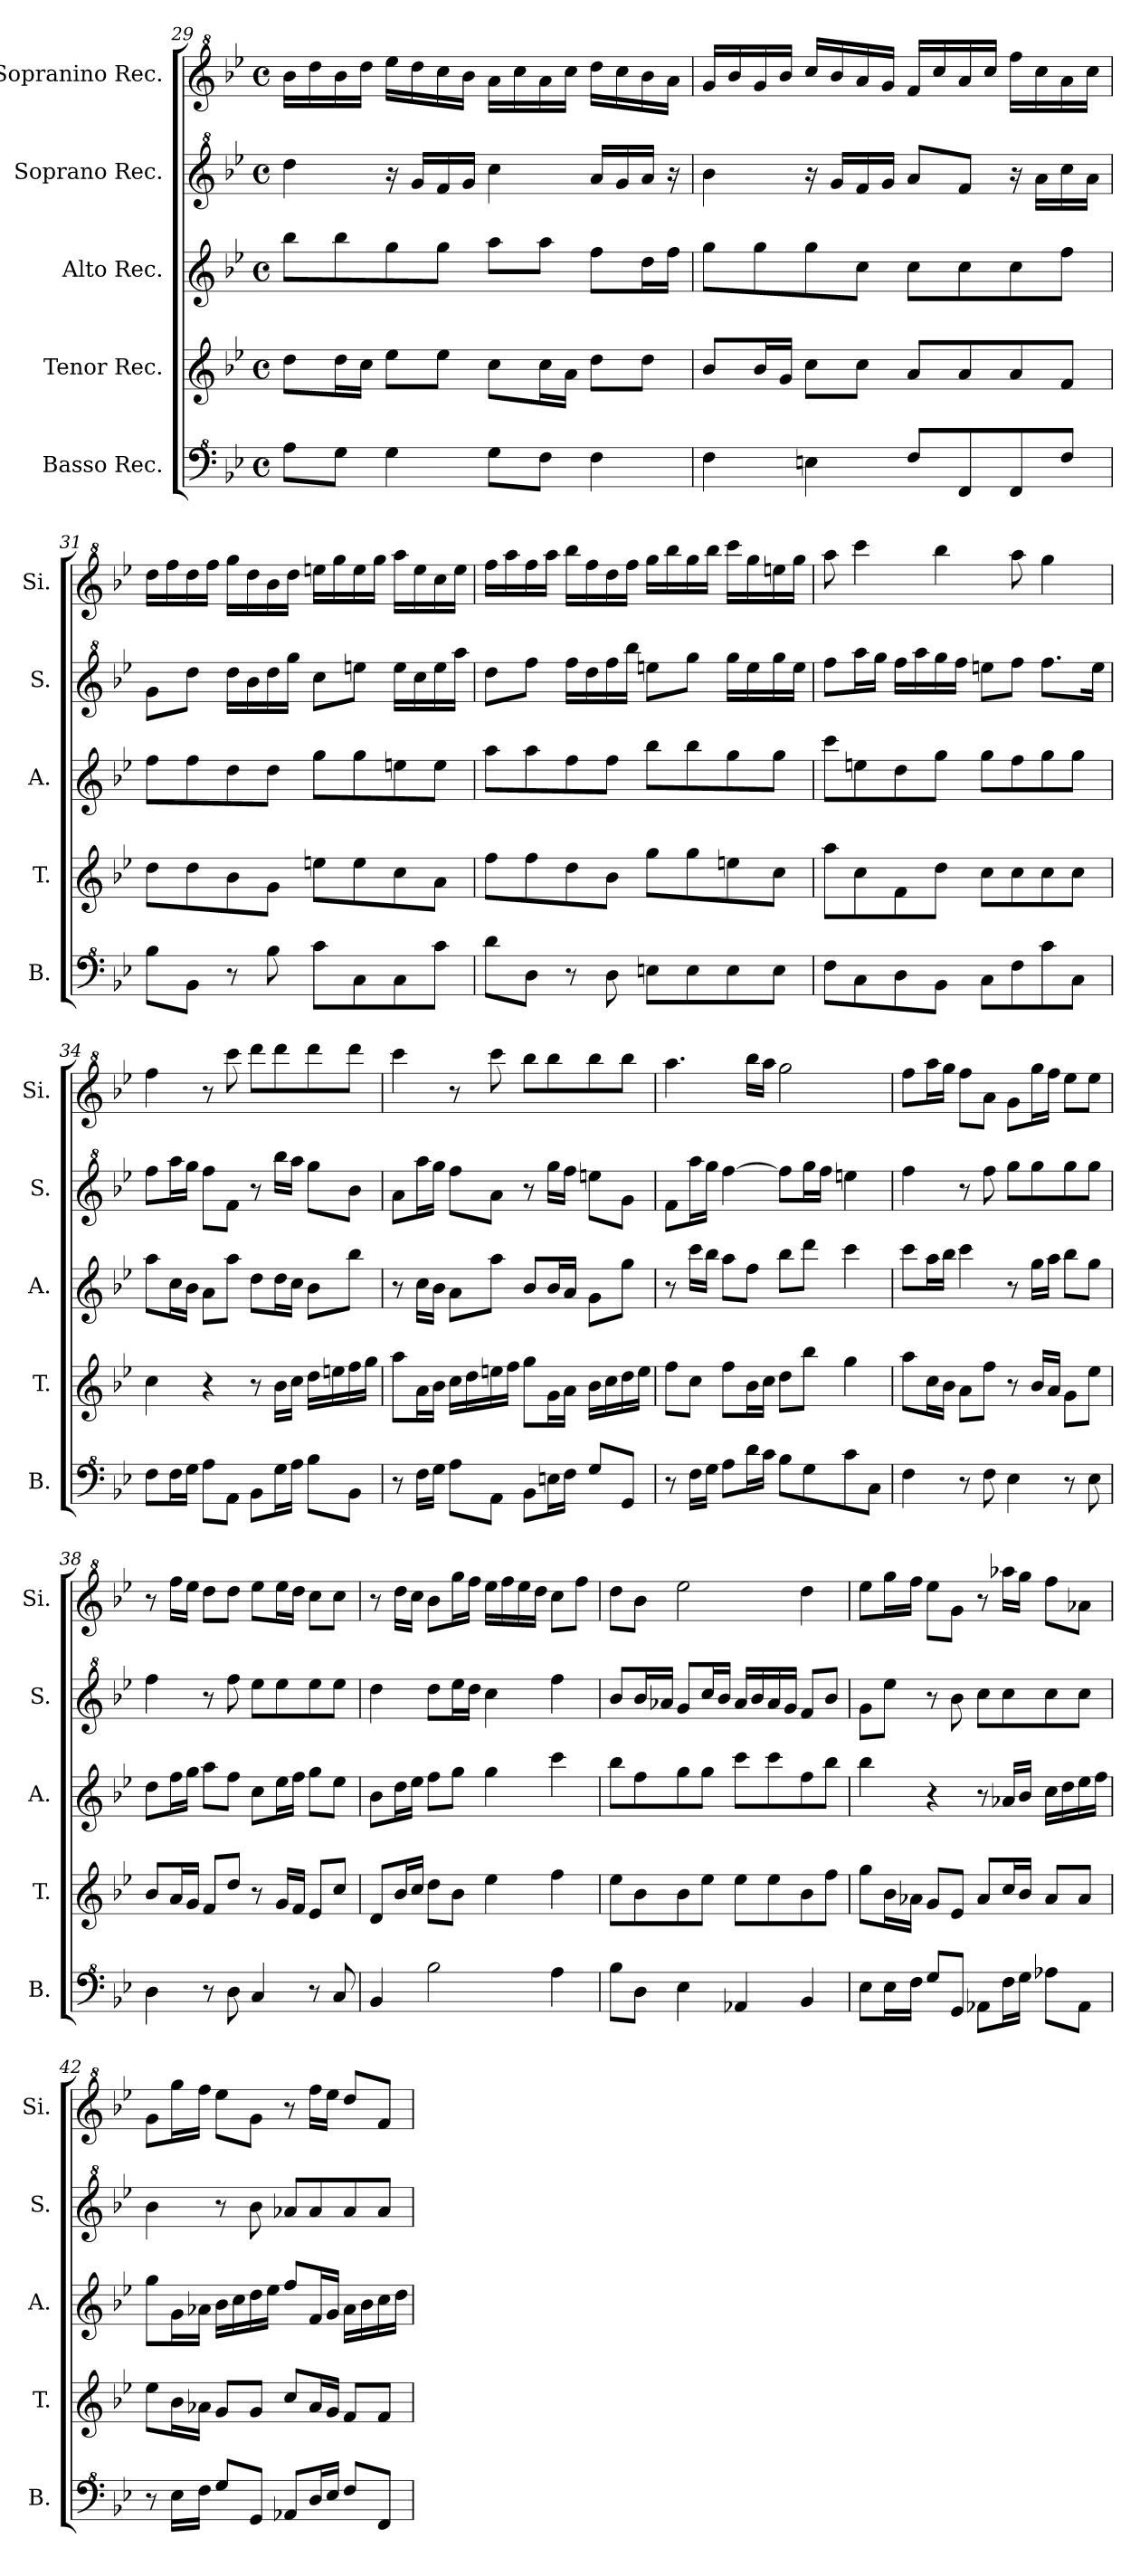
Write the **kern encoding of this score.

**kern	**kern	**kern	**kern	**kern
*part5	*part4	*part3	*part2	*part1
*staff5	*staff4	*staff3	*staff2	*staff1
*I"Basso Rec.	*I"Tenor Rec.	*I"Alto Rec.	*I"Soprano Rec.	*I"Sopranino Rec.
*I'B.	*I'T.	*I'A.	*I'S.	*I'Si.
*clefF^4	*clefG2	*clefG2	*clefG^2	*clefG^2
*k[b-e-]	*k[b-e-]	*k[b-e-]	*k[b-e-]	*k[b-e-]
*M4/4	*M4/4	*M4/4	*M4/4	*M4/4
*met(c)	*met(c)	*met(c)	*met(c)	*met(c)
=29	=29	=29	=29	=29
8a\L	8dd\L	8bb-\L	4ddd\	16bb-\LL
.	.	.	.	16ddd\
8g\J	16dd\L	8bb-\	.	16bb-\
.	16cc\JJ	.	.	16ddd\JJ
4g\	8ee-\L	8gg\	16r	16eee-\LL
.	.	.	16gg/LL	16ddd\
.	8ee-\J	8gg\J	16ff/	16ccc\
.	.	.	16gg/JJ	16bb-\JJ
8g\L	8cc\L	8aa\L	4ccc\	16aa\LL
.	.	.	.	16ccc\
8f\J	16cc\L	8aa\J	.	16aa\
.	16a\JJ	.	.	16ccc\JJ
4f\	8dd\L	8ff\L	16aa/LL	16ddd\LL
.	.	.	16gg/	16ccc\
.	8dd\J	16dd\L	16aa/JJ	16bb-\
.	.	16ff\JJ	16r	16aa\JJ
=30	=30	=30	=30	=30
4f\	8b-/L	8gg\L	4bb-\	16gg/LL
.	.	.	.	16bb-/
.	16b-/L	8gg\	.	16gg/
.	16g/JJ	.	.	16bb-/JJ
4en\	8cc\L	8gg\	16r	16ccc/LL
.	.	.	16gg/LL	16bb-/
.	8cc\J	8cc\J	16ff/	16aa/
.	.	.	16gg/JJ	16gg/JJ
8f/L	8a/L	8cc\L	8aa/L	16ff/LL
.	.	.	.	16ccc/
8F/	8a/	8cc\	8ff/J	16aa/
.	.	.	.	16ccc/JJ
8F/	8a/	8cc\	16r	16fff\LL
.	.	.	16aa\LL	16ccc\
8f/J	8f/J	8ff\J	16ccc\	16aa\
.	.	.	16aa\JJ	16ccc\JJ
!!LO:LB:g=z
=31	=31	=31	=31	=31
8b-\L	8dd\L	8ff\L	8gg\L	16ddd\LL
.	.	.	.	16fff\
8B-\J	8dd\	8ff\	8ddd\J	16ddd\
.	.	.	.	16fff\JJ
8r	8b-\	8dd\	16ddd\LL	16ggg\LL
.	.	.	16bb-\	16ddd\
8b-\	8g\J	8dd\J	16ddd\	16bb-\
.	.	.	16ggg\JJ	16ddd\JJ
8cc\L	8een\L	8gg\L	8ccc\L	16eeen\LL
.	.	.	.	16ggg\
8c\	8ee\	8gg\	8eeen\J	16eee\
.	.	.	.	16ggg\JJ
8c\	8cc\	8een\	16eee\LL	16aaa\LL
.	.	.	16ccc\	16eee\
8cc\J	8a\J	8ee\J	16eee\	16ccc\
.	.	.	16aaa\JJ	16eee\JJ
=32	=32	=32	=32	=32
8dd\L	8ff\L	8aa\L	8ddd\L	16fff\LL
.	.	.	.	16aaa\
8d\J	8ff\	8aa\	8fff\J	16fff\
.	.	.	.	16aaa\JJ
8r	8dd\	8ff\	16fff\LL	16bbb-\LL
.	.	.	16ddd\	16fff\
8d\	8b-\J	8ff\J	16fff\	16ddd\
.	.	.	16bbb-\JJ	16fff\JJ
8en\L	8gg\L	8bb-\L	8eeen\L	16ggg\LL
.	.	.	.	16bbb-\
8e\	8gg\	8bb-\	8ggg\J	16ggg\
.	.	.	.	16bbb-\JJ
8e\	8een\	8gg\	16ggg\LL	16cccc\LL
.	.	.	16eee\	16ggg\
8e\J	8cc\J	8gg\J	16ggg\	16eeen\
.	.	.	16eee\JJ	16ggg\JJ
=33	=33	=33	=33	=33
8f\L	8aa\L	8ccc\L	8fff\L	8aaa\
8c\	8cc\	8een\	16aaa\L	4cccc\
.	.	.	16ggg\JJ	.
8d\	8f\	8dd\	16fff\LL	.
.	.	.	16aaa\	.
8B-\J	8dd\J	8gg\J	16ggg\	4bbb-\
.	.	.	16fff\JJ	.
8c\L	8cc\L	8gg\L	8eeen\L	.
8f\	8cc\	8ff\	8fff\J	8aaa\
8cc\	8cc\	8gg\	8.fff\L	4ggg\
8c\J	8cc\J	8gg\J	.	.
.	.	.	16eee\Jk	.
=34	=34	=34	=34	=34
8f\L	4cc\	8aa\L	8fff\L	4fff\
16f\L	.	16cc\L	16aaa\L	.
16g\JJ	.	16b-\JJ	16ggg\JJ	.
8a\L	4r	8a\L	8fff\L	8r
8A\J	.	8aa\J	8ff\J	8cccc\
8B-\L	8r	8dd\L	8r	8dddd\L
16g\L	16b-\LL	16dd\L	16bbb-\LL	8dddd\
16a\JJ	16cc\JJ	16cc\JJ	16aaa\JJ	.
8b-\L	16dd\LL	8b-\L	8ggg\L	8dddd\
.	16een\	.	.	.
8B-\J	16ff\	8bb-\J	8bb-\J	8dddd\J
.	16gg\JJ	.	.	.
=35	=35	=35	=35	=35
8r	8aa\L	8r	8aa\L	4cccc\
16f\LL	16a\L	16cc\LL	16aaa\L	.
16g\JJ	16b-\JJ	16b-\JJ	16ggg\JJ	.
8a\L	16cc\LL	8a\L	8fff\L	8r
.	16dd\	.	.	.
8A\J	16een\	8aa\J	8aa\J	8cccc\
.	16ff\JJ	.	.	.
8B-\L	8gg\L	8b-/L	8r	8bbb-\L
16en\L	16g\L	16b-/L	16ggg\LL	8bbb-\
16f\JJ	16a\JJ	16a/JJ	16fff\JJ	.
8g/L	16b-\LL	8g\L	8eeen\L	8bbb-\
.	16cc\	.	.	.
8G/J	16dd\	8gg\J	8gg\J	8bbb-\J
.	16ee\JJ	.	.	.
=36	=36	=36	=36	=36
8r	8ff\L	8r	8ff\L	4.aaa\
16f\LL	8cc\J	16ccc\LL	16aaa\L	.
16g\JJ	.	16bb-\JJ	16ggg\JJ	.
8a\L	8ff\L	8aa\L	[4fff\	.
16dd\L	16b-\L	8ff\J	.	16bbb-\LL
16cc\JJ	16cc\JJ	.	.	16aaa\JJ
8b-\L	8dd\L	8bb-\L	8fff\L]	2ggg\
8g\	8bb-\J	8ddd\J	16ggg\L	.
.	.	.	16fff\JJ	.
8cc\	4gg\	4ccc\	4eeen\	.
8c\J	.	.	.	.
!!LO:LB:g=z
=37	=37	=37	=37	=37
4f\	8aa\L	8ccc\L	4fff\	8fff\L
.	16cc\L	16aa\L	.	16aaa\L
.	16b-\JJ	16bb-\JJ	.	16ggg\JJ
8r	8a\L	4ccc\	8r	8fff\L
8f\	8ff\J	.	8fff\	8aa\J
4e-\	8r	8r	8ggg\L	8gg\L
.	16b-/LL	16gg\LL	8ggg\	16ggg\L
.	16a/JJ	16aa\JJ	.	16fff\JJ
8r	8g\L	8bb-\L	8ggg\	8eee-\L
8e-\	8ee-\J	8gg\J	8ggg\J	8eee-\J
=38	=38	=38	=38	=38
4d\	8b-/L	8dd\L	4fff\	8r
.	16a/L	16ff\L	.	16fff\LL
.	16g/JJ	16gg\JJ	.	16eee-\JJ
8r	8f/L	8aa\L	8r	8ddd\L
8d\	8dd/J	8ff\J	8fff\	8ddd\J
4c/	8r	8cc\L	8eee-\L	8eee-\L
.	16g/LL	16ee-\L	8eee-\	16eee-\L
.	16f/JJ	16ff\JJ	.	16ddd\JJ
8r	8e-/L	8gg\L	8eee-\	8ccc\L
8c/	8cc/J	8ee-\J	8eee-\J	8ccc\J
=39	=39	=39	=39	=39
4B-/	8d/L	8b-\L	4ddd\	8r
.	16b-/L	16dd\L	.	16ddd\LL
.	16cc/JJ	16ee-\JJ	.	16ccc\JJ
2b-\	8dd\L	8ff\L	8ddd\L	8bb-\L
.	8b-\J	8gg\J	16eee-\L	16ggg\L
.	.	.	16ddd\JJ	16fff\JJ
.	4ee-\	4gg\	4ccc\	16eee-\LL
.	.	.	.	16fff\
.	.	.	.	16eee-\
.	.	.	.	16ddd\JJ
4a\	4ff\	4ccc\	4fff\	8ccc\L
.	.	.	.	8fff\J
=40	=40	=40	=40	=40
8b-\L	8ee-\L	8bb-\L	8bb-/L	8ddd\L
8d\J	8b-\	8ff\	16bb-/L	8bb-\J
.	.	.	16aa-X/JJ	.
4e-\	8b-\	8gg\	8gg/L	2eee-\
.	8ee-\J	8gg\J	16ccc/L	.
.	.	.	16bb-/JJ	.
4A-X/	8ee-\L	8ccc\L	16aa-/LL	.
.	.	.	16bb-/	.
.	8ee-\	8ccc\	16aa-/	.
.	.	.	16gg/JJ	.
4B-/	8b-\	8ff\	8ff/L	4ddd\
.	8ff\J	8bb-\J	8bb-/J	.
=41	=41	=41	=41	=41
8e-\L	8gg\L	4bb-\	8gg\L	8eee-\L
16e-\L	16b-\L	.	8eee-\J	16ggg\L
16f\JJ	16a-X\JJ	.	.	16fff\JJ
8g/L	8g/L	4r	8r	8eee-\L
8G/J	8e-/J	.	8bb-\	8gg\J
8A-X\L	8a-/L	8r	8ccc\L	8r
16f\L	16cc/L	16a-X/LL	8ccc\	16aaa-X\LL
16g\JJ	16b-/JJ	16b-/JJ	.	16ggg\JJ
8a-X\L	8a-/L	16cc\LL	8ccc\	8fff\L
.	.	16dd\	.	.
8A-\J	8a-/J	16ee-\	8ccc\J	8aa-X\J
.	.	16ff\JJ	.	.
=42	=42	=42	=42	=42
8r	8ee-\L	8gg\L	4bb-\	8gg\L
16e-\LL	16b-\L	16g\L	.	16ggg\L
16f\JJ	16a-X\JJ	16a-X\JJ	.	16fff\JJ
8g/L	8g/L	16b-\LL	8r	8eee-\L
.	.	16cc\	.	.
8G/J	8g/J	16dd\	8bb-\	8gg\J
.	.	16ee-\JJ	.	.
8A-X/L	8cc/L	8ff/L	8aa-X/L	8r
16d/L	16a-/L	16f/L	8aa-/	16fff\LL
16e-/JJ	16g/JJ	16g/JJ	.	16eee-\JJ
8f/L	8f/L	16a-\LL	8aa-/	8ddd/L
.	.	16b-\	.	.
8F/J	8f/J	16cc\	8aa-/J	8ff/J
.	.	16dd\JJ	.	.
=	=	=	=	=
*-	*-	*-	*-	*-
